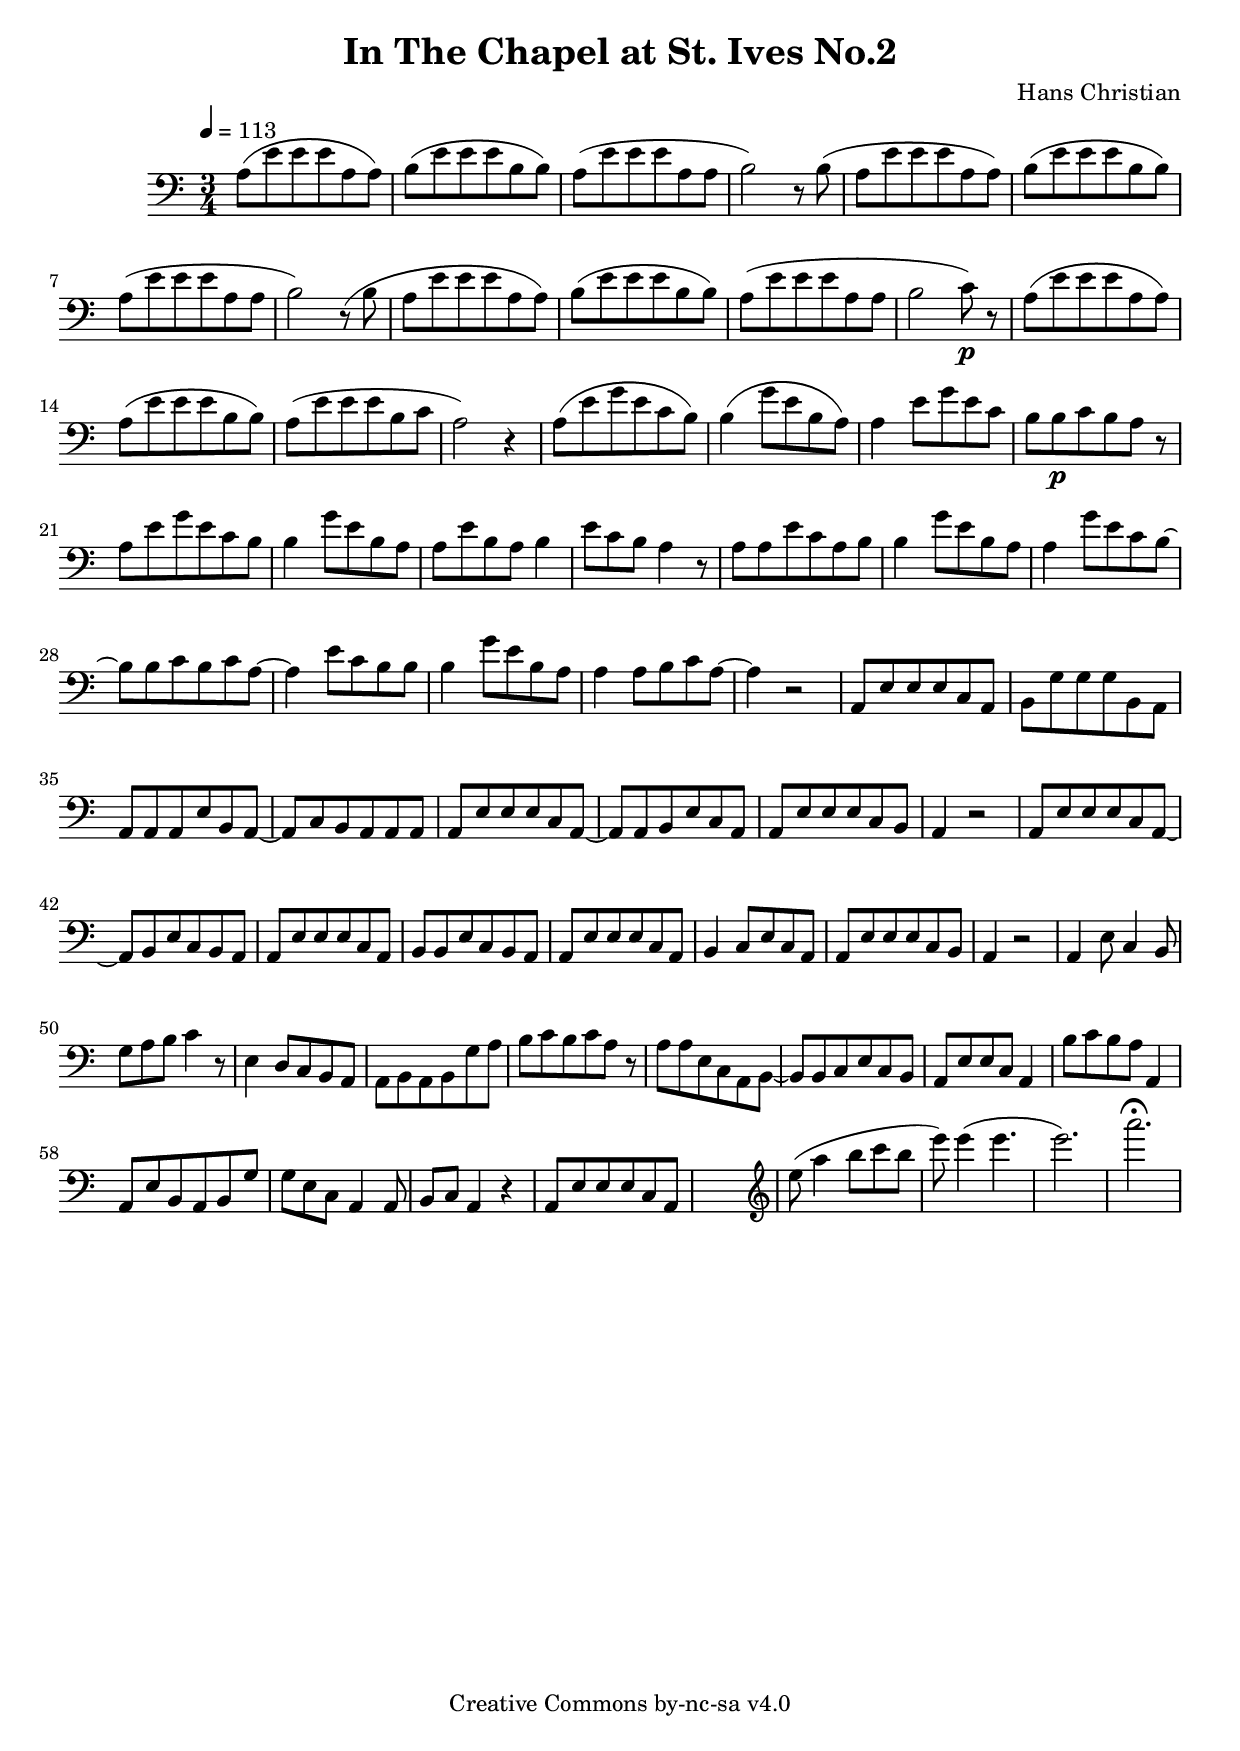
\header {
	title = "In The Chapel at St. Ives No.2"
	composer = "Hans Christian"
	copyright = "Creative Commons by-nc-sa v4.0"
}

\score {
	\new Staff \with {midiInstrument = #"cello"} <<
	\clef bass
	\time 3/4
	\tempo 4=113
	\relative {
	a8( e' e e a, a)
	b( e e e b b) % 00:05 mark at the second e
	a( e' e e a, a
	b2) r8 b(

	a e' e e a, a) % 00:10 mark at the end
	b( e e e b b)
	a( e' e e a, a
	b2) r8 (b

	a8 e' e e a, a) % 00:15 mark at the opening a
	b( e e e b b) % measure 10
	a( e' e e a, a
	b2 c8\p) r % 00:20 mark at b

	a( e' e e a, a)
	a( e' e e b b)
	a( e' e e b c % 00:25 mark at b
	a2) r4

	a8( e' g e c b)
	b4( g'8 e b a) % 00:30 mark at g
	a4 e'8 g e c % FIXME crescendo to piano here?
	b b\p c b a r8 % measure 20

	a8\! e' g e c b % 00:35 mark at c
	b4 g'8 e b a
	a e' b a b4
	e8 c b a4 r8 % 00:40 mark at a

	a a e' c a b
	b4 g'8 e b a
	a4 g'8 e c b~ % 00:45 mark at e
	b b c b c a~

	a4 e'8 c b b
	b4 g'8 e b a % measure 30
	a4 a8 b c a~ % 00:50 mark at the beginning of the measure %FIXME: something better than this long a a4 a8?
	a4 r2

	a,8 e' e e c a % 00:55 mark at c
	b g' g g b, a
	a a a e' b a~
	a c b a a a %FIXME that is mostly guesswork
	a e' e e c a~ % 01:00 mark at the beginning of the measure
	a a b e c a
	a e' e e c b
	a4 r2 % 01:05 mark at a; measure 40

	a8 e' e e c a~
	a b e c b a
	a e' e e c a % 01:10 mark at the second e
	b b e c b a
	a e' e e c a
	b4 c8 e c a % 01:15 mark at a
	a e' e e c b
	a4 r2

	a4 e'8 c4 b8 % 01:20 mark at b
	g'8 a b c4 r8 % measure 50
	e,4 d8 c b a
	a b a b g' a % 01:25 mark at first a
	b c b c a r % FIXME: decrescendo the last a into the rest?

	a a e c a b~ % 01:30 mark at the beginning
	b b c e c b
	a e' e c a4
	b'8 c b a a,4 % 01:35 mark at the second b
	a8 e' b a b g' % FIXME: the rhythm in here is probably broken
	g e c a4 a8
	b c a4 r4 % measure 60

	a8 e' e e c a % 01:40 mark at the beggining



	%END section
	% total work in progress. FIXME: port to relative notation.
	s2. %PLACEHOLDER
	\clef treble
	e'''8( a4 b8 c b %works better when played on the 2nd string, FIXME: add markers for that

	e8) e4( e4. % 09:00 mark
	e2.) %FIXME: measure the duration of this e group.
	a2.\fermata
	}


	>>
	\layout{}
	\midi{}
}
